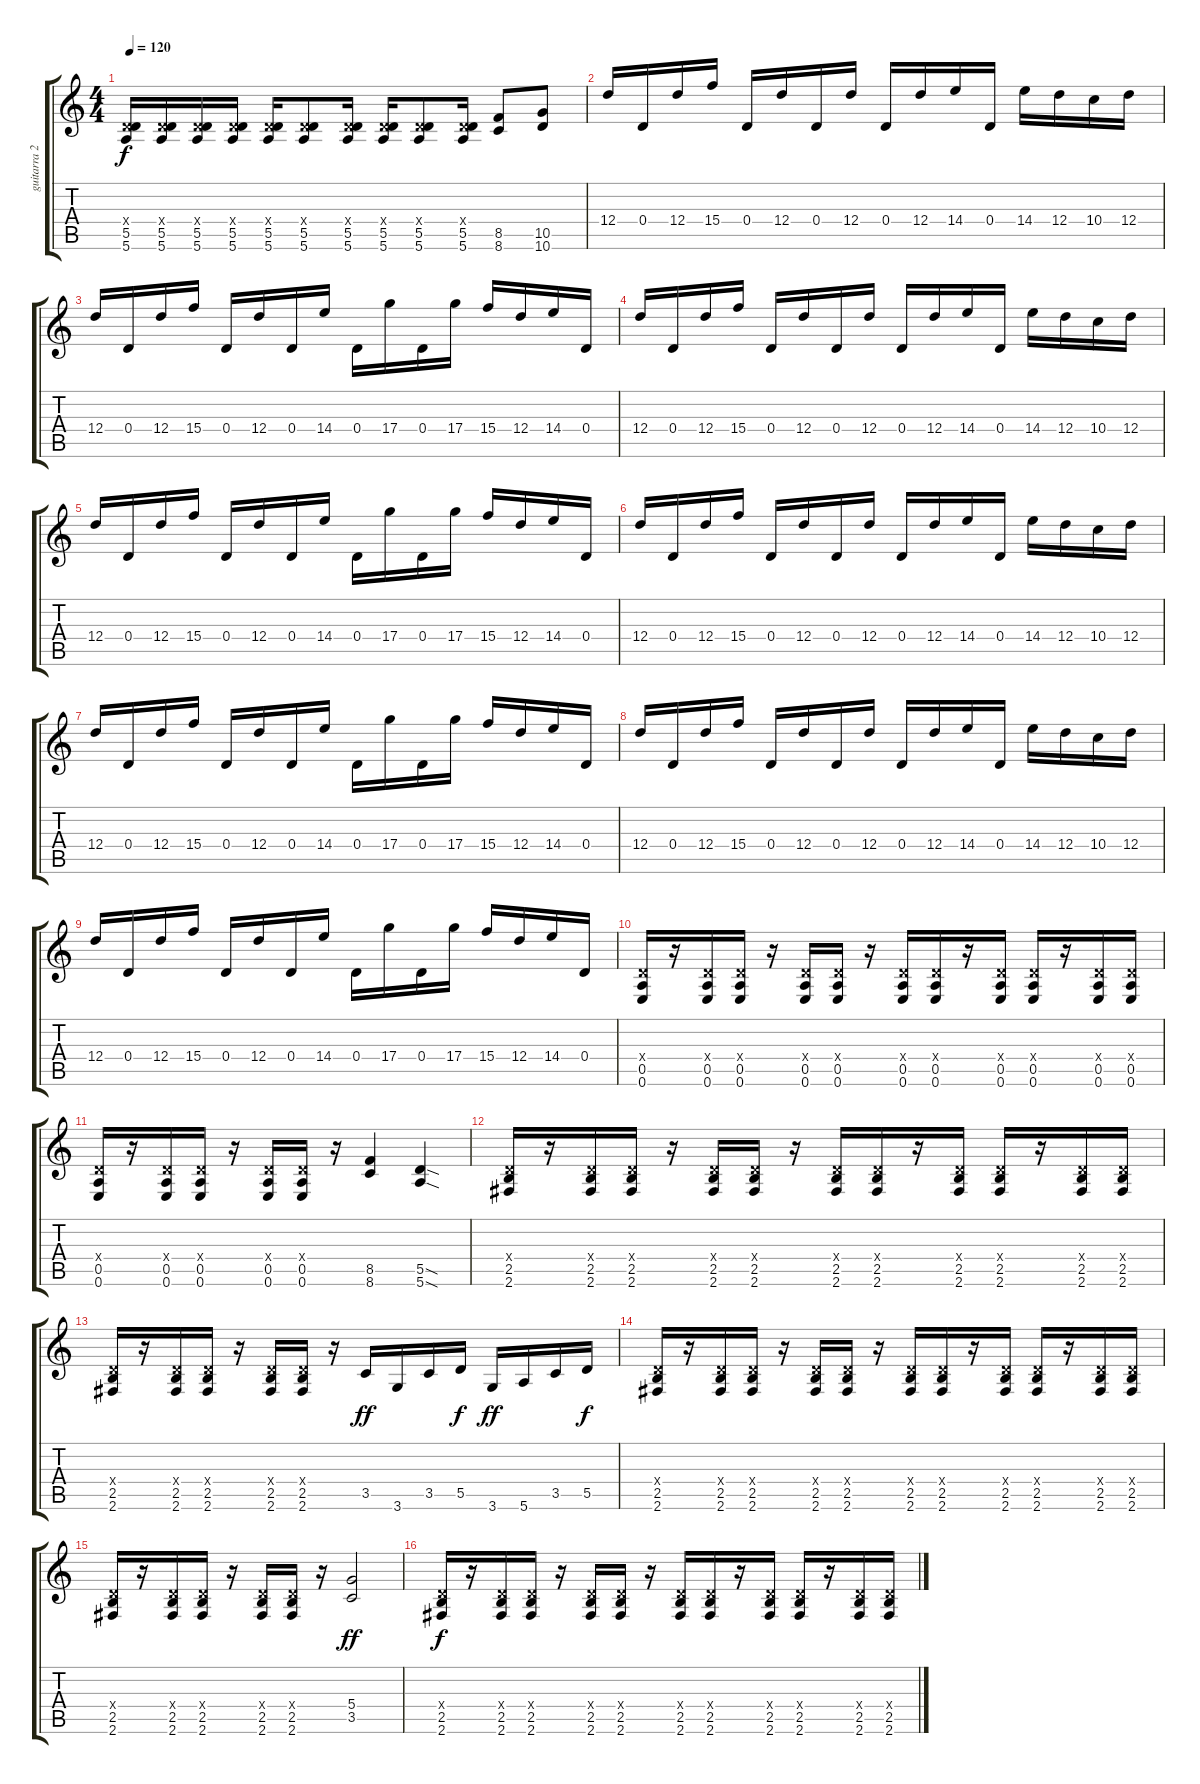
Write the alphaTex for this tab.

\track ("guitarra 2" "guitarra 2") {instrument distortionguitar}
\staff {score tabs}
\tuning (E4 B3 G3 D3 A2 E2) {hide}
\ts (4 4)
\tempo 120
\clef g2
\ks c
(0.4{x} 5.5 5.6).16{dy f} (0.4{x} 5.5 5.6).16 (0.4{x} 5.5 5.6).16 (0.4{x} 5.5 5.6).16 (0.4{x} 5.5 5.6).16 (0.4{x} 5.5 5.6).8 (0.4{x} 5.5 5.6).16 (0.4{x} 5.5 5.6).16 (0.4{x} 5.5 5.6).8 (0.4{x} 5.5 5.6).16 (8.5 8.6).8 (10.5 10.6).8 |
12.4.16 0.4.16 12.4.16 15.4.16 0.4.16 12.4.16 0.4.16 12.4.16 0.4.16 12.4.16 14.4.16 0.4.16 14.4.16 12.4.16 10.4.16 12.4.16 |
12.4.16 0.4.16 12.4.16 15.4.16 0.4.16 12.4.16 0.4.16 14.4.16 0.4.16 17.4.16 0.4.16 17.4.16 15.4.16 12.4.16 14.4.16 0.4.16 |
12.4.16 0.4.16 12.4.16 15.4.16 0.4.16 12.4.16 0.4.16 12.4.16 0.4.16 12.4.16 14.4.16 0.4.16 14.4.16 12.4.16 10.4.16 12.4.16 |
12.4.16 0.4.16 12.4.16 15.4.16 0.4.16 12.4.16 0.4.16 14.4.16 0.4.16 17.4.16 0.4.16 17.4.16 15.4.16 12.4.16 14.4.16 0.4.16 |
12.4.16 0.4.16 12.4.16 15.4.16 0.4.16 12.4.16 0.4.16 12.4.16 0.4.16 12.4.16 14.4.16 0.4.16 14.4.16 12.4.16 10.4.16 12.4.16 |
12.4.16 0.4.16 12.4.16 15.4.16 0.4.16 12.4.16 0.4.16 14.4.16 0.4.16 17.4.16 0.4.16 17.4.16 15.4.16 12.4.16 14.4.16 0.4.16 |
12.4.16 0.4.16 12.4.16 15.4.16 0.4.16 12.4.16 0.4.16 12.4.16 0.4.16 12.4.16 14.4.16 0.4.16 14.4.16 12.4.16 10.4.16 12.4.16 |
12.4.16 0.4.16 12.4.16 15.4.16 0.4.16 12.4.16 0.4.16 14.4.16 0.4.16 17.4.16 0.4.16 17.4.16 15.4.16 12.4.16 14.4.16 0.4.16 |
(0.4{x} 0.5 0.6).16 r.16 (0.4{x} 0.5 0.6).16 (0.4{x} 0.5 0.6).16 r.16 (0.4{x} 0.5 0.6).16 (0.4{x} 0.5 0.6).16 r.16 (0.4{x} 0.5 0.6).16 (0.4{x} 0.5 0.6).16 r.16 (0.4{x} 0.5 0.6).16 (0.4{x} 0.5 0.6).16 r.16 (0.4{x} 0.5 0.6).16 (0.4{x} 0.5 0.6).16 |
(0.4{x} 0.5 0.6).16 r.16 (0.4{x} 0.5 0.6).16 (0.4{x} 0.5 0.6).16 r.16 (0.4{x} 0.5 0.6).16 (0.4{x} 0.5 0.6).16 r.16 (8.5 8.6).4 (5.5{sod} 5.6{sod}).4 |
(0.4{x} 2.5 2.6).16 r.16 (0.4{x} 2.5 2.6).16 (0.4{x} 2.5 2.6).16 r.16 (0.4{x} 2.5 2.6).16 (0.4{x} 2.5 2.6).16 r.16 (0.4{x} 2.5 2.6).16 (0.4{x} 2.5 2.6).16 r.16 (0.4{x} 2.5 2.6).16 (0.4{x} 2.5 2.6).16 r.16 (0.4{x} 2.5 2.6).16 (0.4{x} 2.5 2.6).16 |
(0.4{x} 2.5 2.6).16 r.16 (0.4{x} 2.5 2.6).16 (0.4{x} 2.5 2.6).16 r.16 (0.4{x} 2.5 2.6).16 (0.4{x} 2.5 2.6).16 r.16 3.5.16{dy ff} 3.6.16 3.5.16 5.5.16{dy f} 3.6.16{dy ff} 5.6.16 3.5.16 5.5.16{dy f} |
(0.4{x} 2.5 2.6).16 r.16 (0.4{x} 2.5 2.6).16 (0.4{x} 2.5 2.6).16 r.16 (0.4{x} 2.5 2.6).16 (0.4{x} 2.5 2.6).16 r.16 (0.4{x} 2.5 2.6).16 (0.4{x} 2.5 2.6).16 r.16 (0.4{x} 2.5 2.6).16 (0.4{x} 2.5 2.6).16 r.16 (0.4{x} 2.5 2.6).16 (0.4{x} 2.5 2.6).16 |
(0.4{x} 2.5 2.6).16 r.16 (0.4{x} 2.5 2.6).16 (0.4{x} 2.5 2.6).16 r.16 (0.4{x} 2.5 2.6).16 (0.4{x} 2.5 2.6).16 r.16 (5.4 3.5).2{dy ff} |
(0.4{x} 2.5 2.6).16{dy f} r.16 (0.4{x} 2.5 2.6).16 (0.4{x} 2.5 2.6).16 r.16 (0.4{x} 2.5 2.6).16 (0.4{x} 2.5 2.6).16 r.16 (0.4{x} 2.5 2.6).16 (0.4{x} 2.5 2.6).16 r.16 (0.4{x} 2.5 2.6).16 (0.4{x} 2.5 2.6).16 r.16 (0.4{x} 2.5 2.6).16 (0.4{x} 2.5 2.6).16
